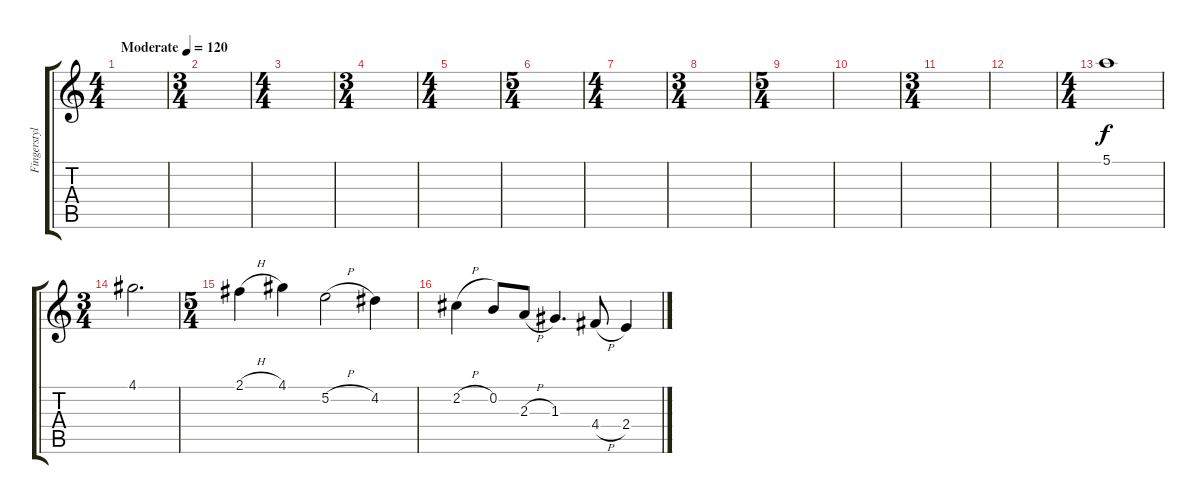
\track ("Fingerstyle Guitar" "Fingerstyl") {instrument acousticguitarnylon}
\staff {score tabs}
\tuning (E4 B3 G3 D3 A2 E2) {hide}
\ts (4 4)
\tempo (120 "Moderate")
\clef g2
\ks c
|
\ts (3 4)
|
\ts (4 4)
|
\ts (3 4)
|
\ts (4 4)
|
\ts (5 4)
|
\ts (4 4)
|
\ts (3 4)
|
\ts (5 4)
|
|
\ts (3 4)
|
|
\ts (4 4)
5.1.1 |
\ts (3 4)
4.1.2{d} |
\ts (5 4)
2.1{h}.4 4.1.4 5.2{h}.2 4.2.4 |
2.2{h}.4 0.2.8 2.3{h}.8 1.3.4{d} 4.4{h}.8 2.4.4
